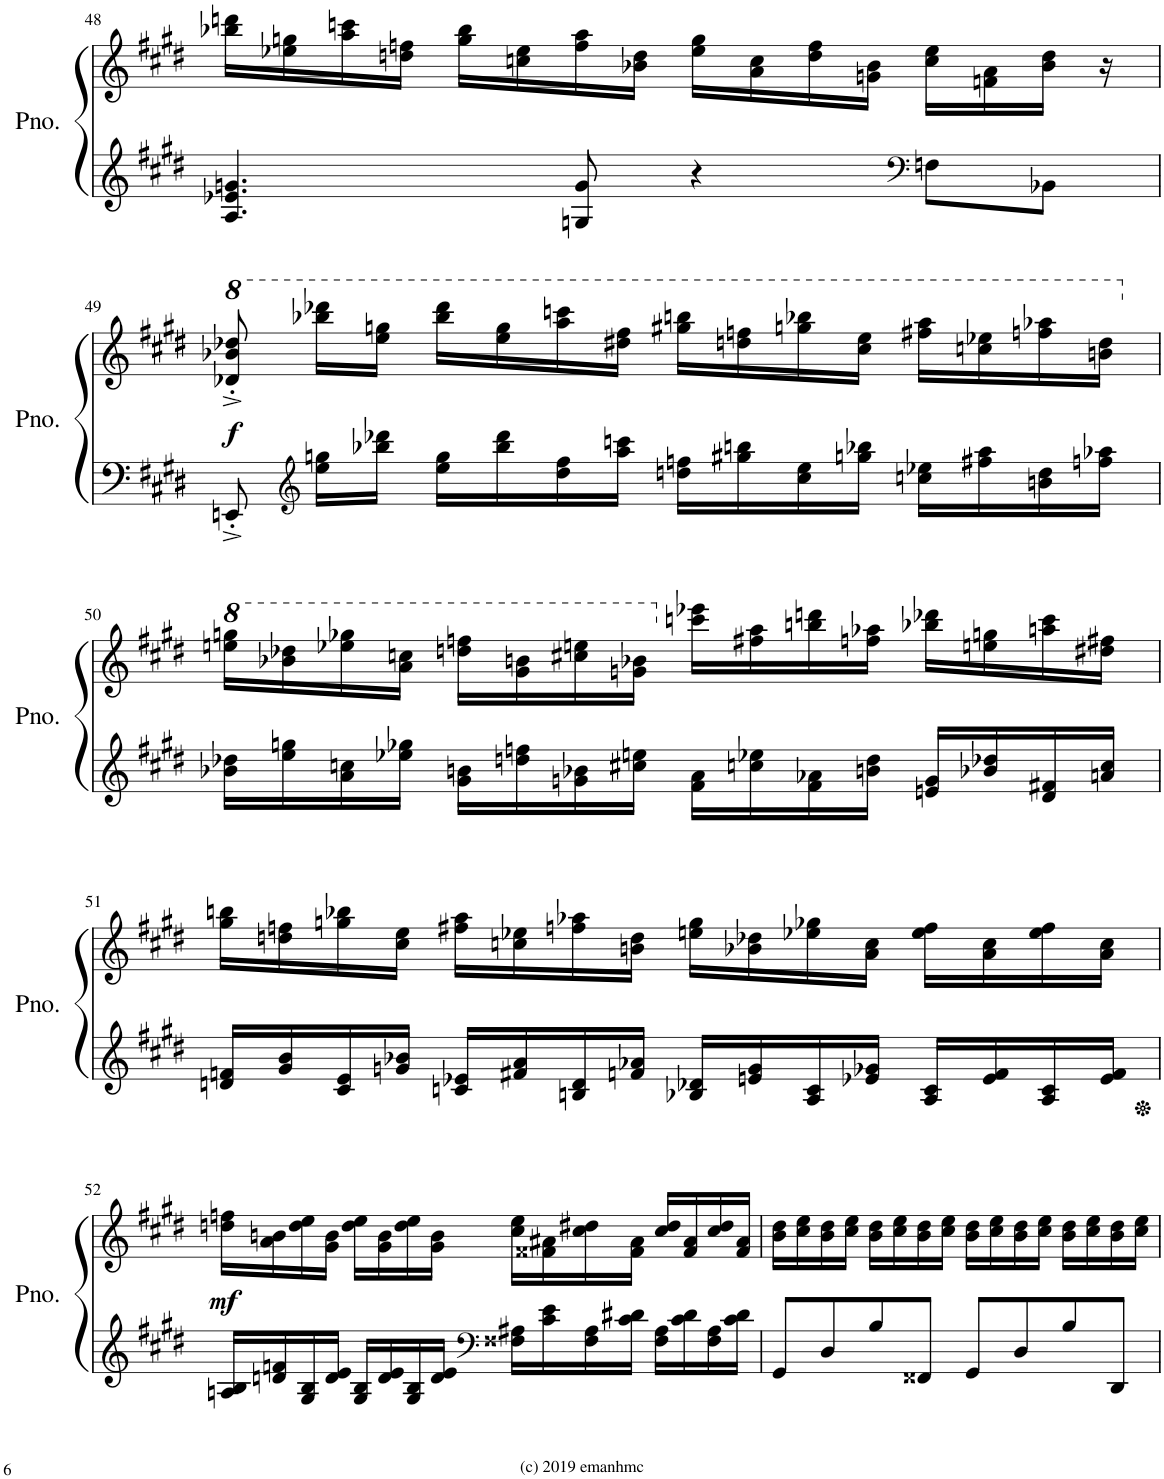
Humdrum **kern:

**kern	**kern	**dynam
*part1	*part1	*part1
*staff2	*staff1	*staff1/2
*I"Piano	*	*
*I'Pno.	*	*
!!LO:PB:g=z
*clefG2	*clefG2	*
*k[f#c#g#d#]	*k[f#c#g#d#]	*
*M4/4	*M4/4	*
=48	=48	=48
4.A/ 4.e-X/ 4.gn/	16bb-X\ 16dddn\LL	.
.	16ee-X\ 16ggn\	.
.	16aa\ 16cccn\	.
.	16ddn\ 16ffn\JJ	.
.	16gg\ 16bb-\LL	.
.	16ccn\ 16ee-\	.
8Gn/ 8g/	16ff\ 16aa\	.
.	16b-X\ 16dd\JJ	.
4r	16ee-\ 16gg\LL	.
.	16a\ 16cc\	.
.	16dd\ 16ff\	.
.	16gn\ 16b-\JJ	.
*clefF4	*	*
8Fn\L	16cc\ 16ee-\LL	.
.	16fn\ 16a\	.
8BB-X\J	16b-\ 16dd\JJ	.
.	16r	.
!!LO:LB:g=z
=49	=49	=49
*	*8va	*
!	!	!LO:DY:a=2
8EEn'^/	8dd-X/'^ 8bb-X/'^ 8ddd-X/'^	f
*clefG2	*	*
16ee\ 16ggn\LL	16bbb-X\ 16dddd-X\LL	.
16bb-X\ 16ddd-X\JJ	16eee\ 16gggn\JJ	.
16ee\ 16gg\LL	16bbb-\ 16dddd-\LL	.
16bb-\ 16ddd-\	16eee\ 16ggg\	.
16dd#\ 16ff#\	16aaa\ 16ccccn\	.
16aa\ 16cccn\JJ	16ddd#X\ 16fff#\JJ	.
16ddn\ 16ffn\LL	16ggg#X\ 16bbbn\LL	.
16gg#X\ 16bbn\	16dddn\ 16fffn\	.
16cc#\ 16ee\	16gggn\ 16bbb-X\	.
16ggn\ 16bb-X\JJ	16ccc#\ 16eee\JJ	.
16ccn\ 16ee-X\LL	16fff#X\ 16aaa\LL	.
16ff#X\ 16aa\	16cccn\ 16eee-X\	.
16bn\ 16dd\	16fffn\ 16aaa-X\	.
16ffn\ 16aa-X\JJ	16bbn\ 16ddd\JJ	.
!!LO:LB:g=z
=50	=50	=50
*	*X8va	*
*	*8va	*
16b-X\ 16dd-X\LL	16eeen\ 16gggn\LL	.
16ee\ 16ggn\	16bb-X\ 16ddd-X\	.
16a\ 16ccn\	16eee-X\ 16ggg-X\	.
16ee-X\ 16gg-X\JJ	16aa\ 16cccn\JJ	.
16g#\ 16bn\LL	16dddn\ 16fffn\LL	.
16ddn\ 16ffn\	16gg#\ 16bbn\	.
16gn\ 16b-X\	16ccc#X\ 16eeen\	.
16cc#X\ 16een\JJ	16ggn\ 16bb-X\JJ	.
*	*X8va	*
16f#\ 16a\LL	16cccn\ 16eee-X\LL	.
16ccn\ 16ee-X\	16ff#X\ 16aa\	.
16f#\ 16a-X\	16bbn\ 16dddn\	.
16bn\ 16dd\JJ	16ffn\ 16aa-X\JJ	.
16en/ 16g/LL	16bb-X\ 16ddd-X\LL	.
16b-X/ 16dd-X/	16een\ 16ggn\	.
16d#/ 16f#X/	16aan\ 16ccc\	.
16an/ 16cc/JJ	16dd#X\ 16ff#X\JJ	.
!!LO:LB:g=z
=51	=51	=51
16dn/ 16fn/LL	16gg#\ 16bbn\LL	.
16g#/ 16b/	16ddn\ 16ffn\	.
16c#/ 16e/	16ggn\ 16bb-X\	.
16gn/ 16b-X/JJ	16cc#\ 16ee\JJ	.
16cn/ 16e-X/LL	16ff#X\ 16aa\LL	.
16f#X/ 16a/	16ccn\ 16ee-X\	.
16Bn/ 16d/	16ffn\ 16aa-X\	.
16fn/ 16a-X/JJ	16bn\ 16dd\JJ	.
16B-X/ 16d-X/LL	16een\ 16gg\LL	.
16en/ 16g/	16b-X\ 16dd-X\	.
16A/ 16c/	16ee-X\ 16gg-X\	.
16e-X/ 16g-X/JJ	16a\ 16cc\JJ	.
16A/ 16c/LL	16ee-\ 16ff\LL	.
16e-/ 16f/	16a\ 16cc\	.
16A/ 16c/	16ee-\ 16ff\	.
16e-/ 16f/JJ	16a\ 16cc\JJ	.
!!LO:LB:g=z
=52	=52	=52
!	!	!LO:DY:a=2
16An/ 16B/LL	16ddn\ 16ffn\LL	mf
16dn/ 16fn/	16a\ 16bn\	.
16G#/ 16B/	16dd\ 16ee\	.
16d/ 16e/JJ	16g#\ 16b\JJ	.
16G#/ 16B/LL	16dd\ 16ee\LL	.
16d/ 16e/	16g#\ 16b\	.
16G#/ 16B/	16dd\ 16ee\	.
16d/ 16e/JJ	16g#\ 16b\JJ	.
*clefF4	*	*
16F##X\ 16A#X\LL	16cc#\ 16ee\LL	.
16c#\ 16e\	16f##X\ 16a#X\	.
16F##\ 16A#\	16cc#\ 16dd#X\	.
16c#\ 16d#X\JJ	16f##\ 16a#\JJ	.
16F##\ 16A#\LL	16cc#/ 16dd#/LL	.
16c#\ 16d#\	16f##/ 16a#/	.
16F##\ 16A#\	16cc#/ 16dd#/	.
16c#\ 16d#\JJ	16f##/ 16a#/JJ	.
=53	=53	=53
8GG#/L	16b\ 16dd#\LL	.
.	16cc#\ 16ee\	.
8D#/	16b\ 16dd#\	.
.	16cc#\ 16ee\JJ	.
8B/	16b\ 16dd#\LL	.
.	16cc#\ 16ee\	.
8FF##X/J	16b\ 16dd#\	.
.	16cc#\ 16ee\JJ	.
8GG#/L	16b\ 16dd#\LL	.
.	16cc#\ 16ee\	.
8D#/	16b\ 16dd#\	.
.	16cc#\ 16ee\JJ	.
8B/	16b\ 16dd#\LL	.
.	16cc#\ 16ee\	.
8DD#/J	16b\ 16dd#\	.
.	16cc#\ 16ee\JJ	.
=	=	=
*-	*-	*-
